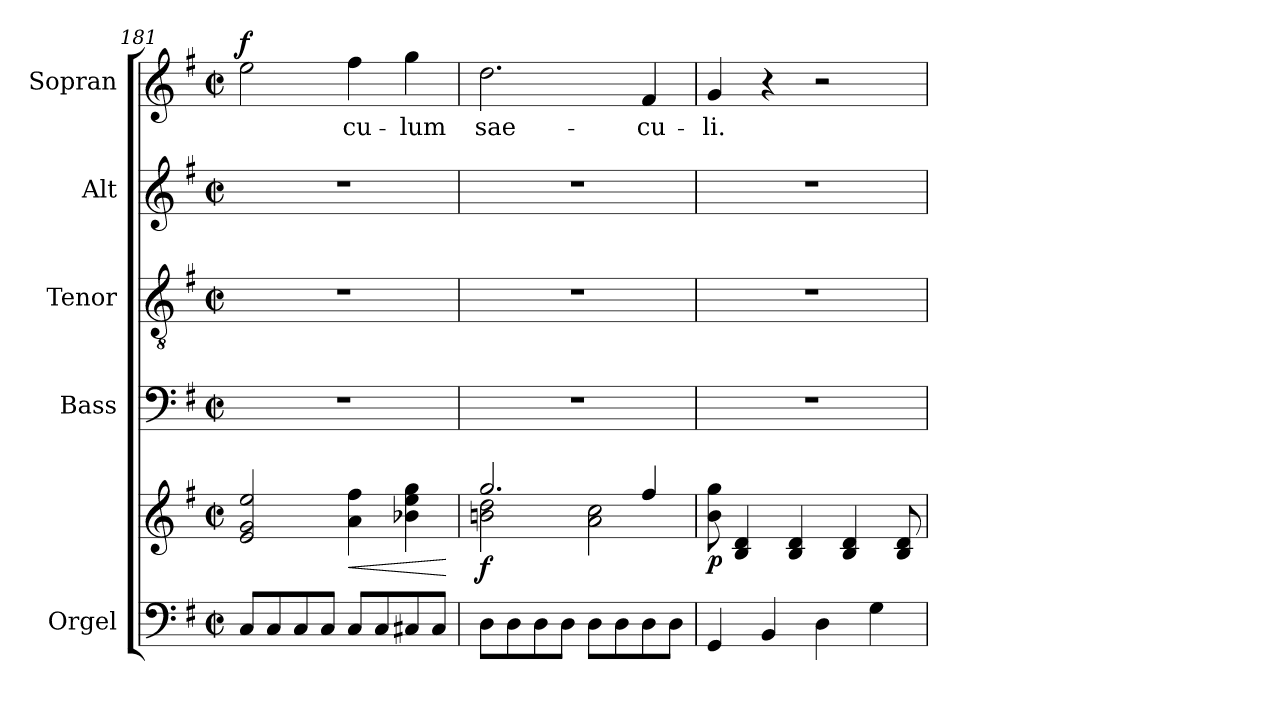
**kern	**kern	**dynam	**kern	**kern	**kern	**kern	**text	**dynam
*part5	*part5	*part5	*part4	*part3	*part2	*part1	*part1	*part1
*staff6	*staff5	*staff5/6	*staff4	*staff3	*staff2	*staff1	*staff1	*staff1
*I"Orgel	*	*	*I"Bass	*I"Tenor	*I"Alt	*I"Sopran	*	*
*I'Org.	*	*	*I'B.	*I'T.	*I'A.	*I'S.	*	*
*clefF4	*clefG2	*	*clefF4	*clefGv2	*clefG2	*clefG2	*	*
*k[f#]	*k[f#]	*	*k[f#]	*k[f#]	*k[f#]	*k[f#]	*	*
*G:	*G:	*	*G:	*G:	*G:	*G:	*	*
*M2/2	*M2/2	*	*M2/2	*M2/2	*M2/2	*M2/2	*	*
*met(c|)	*met(c|)	*	*met(c|)	*met(c|)	*met(c|)	*met(c|)	*	*
=181	=181	=181	=181	=181	=181	=181	=181	=181
!	!	!	!	!	!	!	!	!LO:DY:a
8C/L	2e/ 2g/ 2ee/	.	1r	1r	1r	2ee\	.	f
8C/	.	.	.	.	.	.	.	.
8C/	.	.	.	.	.	.	.	.
8C/J	.	.	.	.	.	.	.	.
!	!	!LO:HP:b	!	!	!	!	!LO:LY:b	!
8C/L	4a\ 4ff#\	<	.	.	.	4ff#\	-cu-	.
8C/	.	.	.	.	.	.	.	.
!	!	!	!	!	!	!	!LO:LY:b	!
8C#X/	4b-X\ 4ee\ 4gg\	.	.	.	.	4gg\	-lum	.
8C#/J	.	.	.	.	.	.	.	.
.	.	[	.	.	.	.	.	.
=182	=182	=182	=182	=182	=182	=182	=182	=182
*	*^	*	*	*	*	*	*	*
!	!	!	!LO:DY:b	!	!	!	!	!LO:LY:b	!
8D\L	2.gg/	2bn\ 2dd\	f	1r	1r	1r	2.dd\	sae-	.
8D\	.	.	.	.	.	.	.	.	.
8D\	.	.	.	.	.	.	.	.	.
8D\J	.	.	.	.	.	.	.	.	.
8D\L	.	2a\ 2cc\	.	.	.	.	.	.	.
8D\	.	.	.	.	.	.	.	.	.
!	!	!	!	!	!	!	!	!LO:LY:b	!
8D\	4ff#/	.	.	.	.	.	4f#/	-cu-	.
8D\J	.	.	.	.	.	.	.	.	.
*	*v	*v	*	*	*	*	*	*	*
=183	=183	=183	=183	=183	=183	=183	=183	=183
!	!	!LO:DY:b	!	!	!	!	!LO:LY:b	!
4GG/	8b\ 8gg\	p	1r	1r	1r	4g/	-li.	.
.	4B/ 4d/	.	.	.	.	.	.	.
4BB/	.	.	.	.	.	4r	.	.
.	4B/ 4d/	.	.	.	.	.	.	.
4D\	.	.	.	.	.	2r	.	.
.	4B/ 4d/	.	.	.	.	.	.	.
4G\	.	.	.	.	.	.	.	.
.	8B/ 8d/	.	.	.	.	.	.	.
=	=	=	=	=	=	=	=	=
*-	*-	*-	*-	*-	*-	*-	*-	*-
